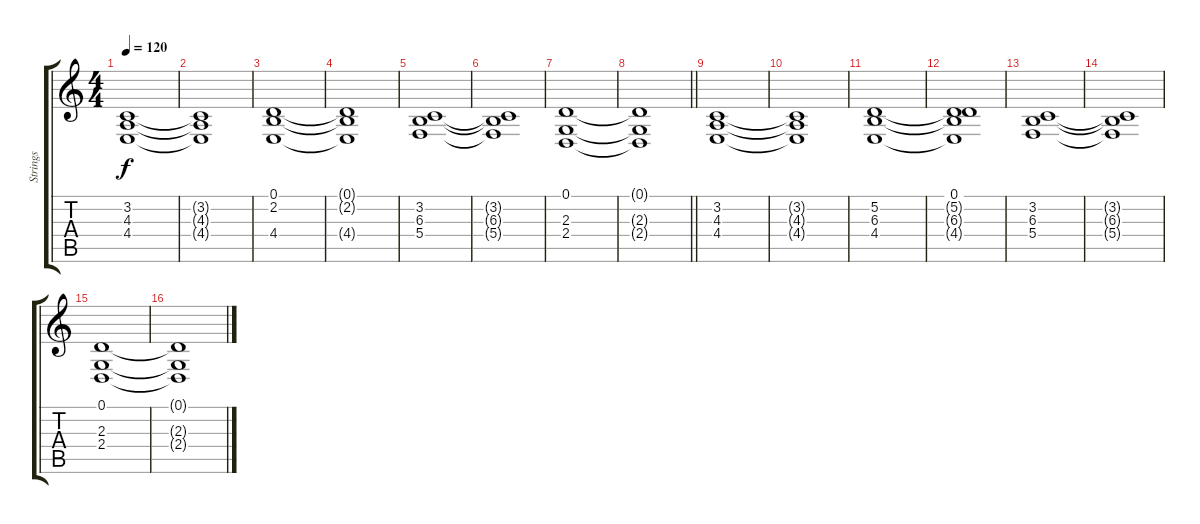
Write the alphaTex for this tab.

\track ("Strings" "Strings") {instrument stringensemble1}
\staff {score tabs}
\tuning (D4 A3 F3 C3 G2 C2) {hide}
\ts (4 4)
\tempo 120
\clef g2
\ks c
(3.2 4.3 4.4).1{dy f} |
(3.2{t} 4.3{t} 4.4{t}).1 |
(0.1 2.2 4.4).1 |
(0.1{t} 2.2{t} 4.4{t}).1 |
(3.2 6.3 5.4).1 |
(3.2{t} 6.3{t} 5.4{t}).1 |
(0.1 2.3 2.4).1 |
\barLineRight lightlight
(0.1{t} 2.3{t} 2.4{t}).1 |
(3.2 4.3 4.4).1 |
(3.2{t} 4.3{t} 4.4{t}).1 |
(5.2 6.3 4.4).1 |
(0.1 5.2{t} 6.3{t} 4.4{t}).1 |
(3.2 6.3 5.4).1 |
(3.2{t} 6.3{t} 5.4{t}).1 |
(0.1 2.3 2.4).1 |
(0.1{t} 2.3{t} 2.4{t}).1
